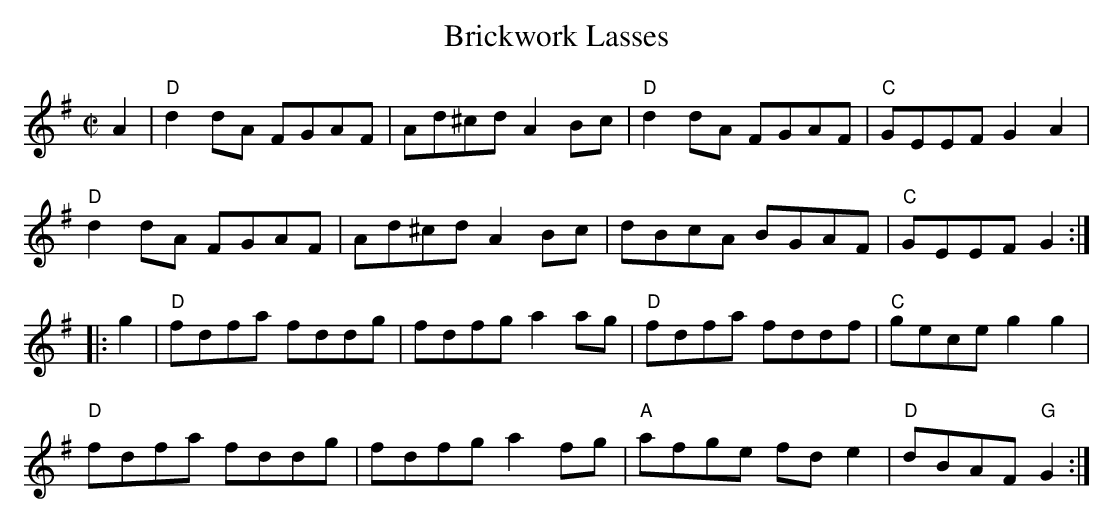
X:1
T:Brickwork Lasses
M:C|
L:1/8
K:DMix
A2|"D"d2 dA FGAF|Ad^cd A2 Bc|"D"d2 dA FGAF|"C"GEEF G2 A2|
"D"d2 dA FGAF|Ad^cd A2 Bc|dBcA BGAF |"C"GEEF G2:|]
|:g2|"D"fdfa fddg |fdfg a2 ag |"D"fdfa fddf|"C"gece g2  g2   |
"D"fdfa fddg |fdfg a2  fg |"A"afge fde2  |"D"dBAF "G"G2:|]
